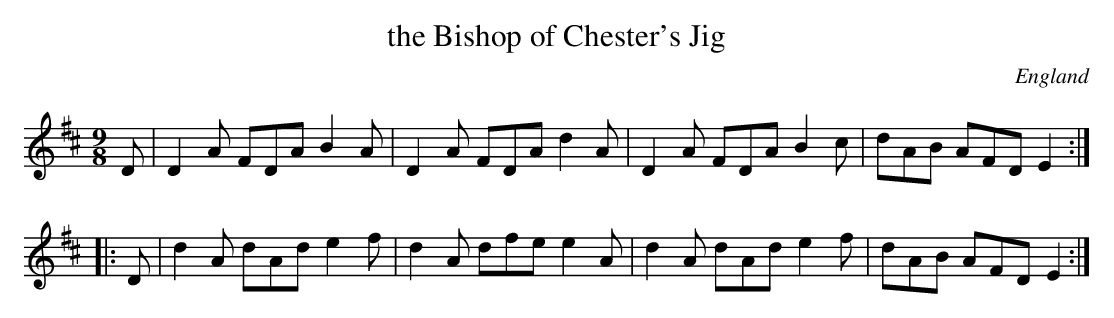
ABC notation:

X:1
T:the Bishop of Chester's Jig
M:9/8
O:England
K:D
D|\
D2A FDA B2A| D2A FDA d2A| D2A FDA B2c| dAB AFD E2::
D|\
d2A dAd e2f| d2A dfe e2A| d2A dAd e2f| dAB AFD E2:|
